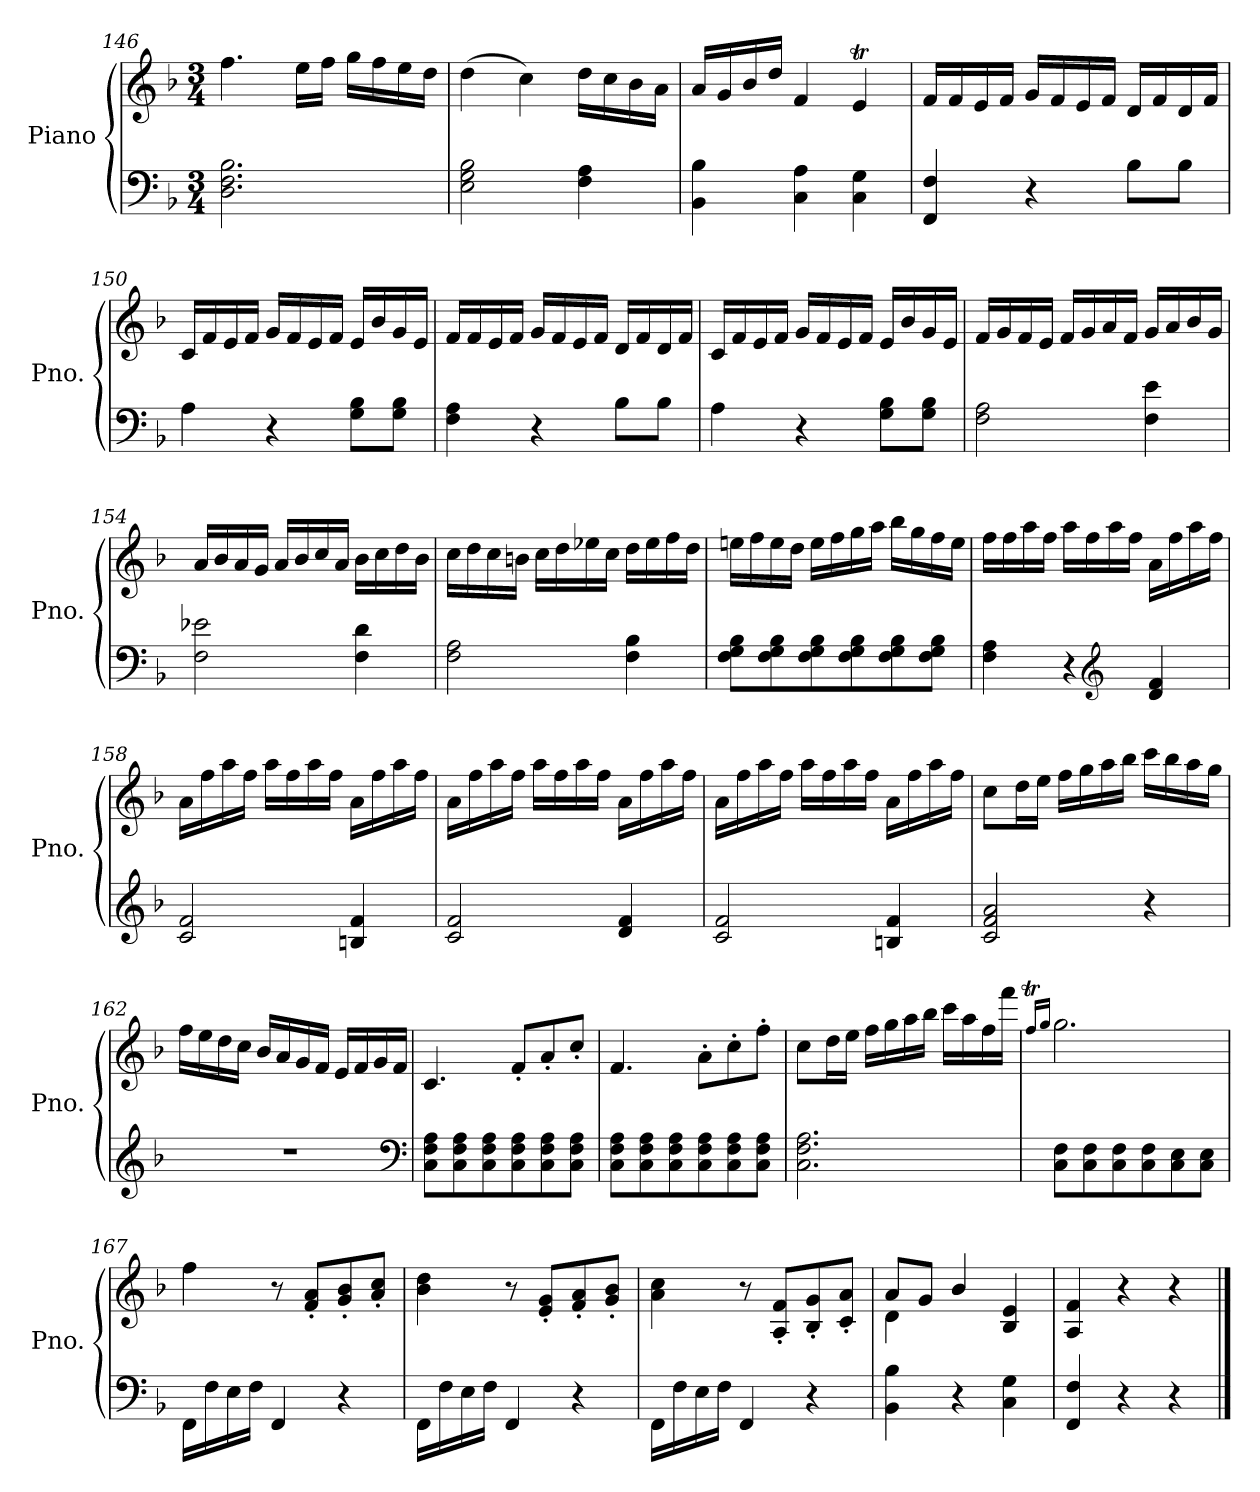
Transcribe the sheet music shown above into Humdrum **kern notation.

**kern	**kern
*part1	*part1
*staff2	*staff1
*I"Piano	*
*I'Pno.	*
*clefF4	*clefG2
*k[b-]	*k[b-]
*F:	*F:
*M3/4	*M3/4
=146	=146
2.D\ 2.F\ 2.B-\	4.ff\
.	16ee\LL
.	16ff\JJ
.	16gg\LL
.	16ff\
.	16ee\
.	16dd\JJ
=147	=147
2E\ 2G\ 2B-\	(4dd\
.	4cc\)
4F\ 4A\	16dd\LL
.	16cc\
.	16b-\
.	16a\JJ
=148	=148
4BB-\ 4B-\	16a/LL
.	16g/
.	16b-/
.	16dd/JJ
4C\ 4A\	4f/
4C\ 4G\	4et/
=149	=149
4FF/ 4F/	16f/LL
.	16f/
.	16e/
.	16f/JJ
4r	16g/LL
.	16f/
.	16e/
.	16f/JJ
8B-\L	16d/LL
.	16f/
8B-\J	16d/
.	16f/JJ
!!LO:LB:g=z
=150	=150
4A\	16c/LL
.	16f/
.	16e/
.	16f/JJ
4r	16g/LL
.	16f/
.	16e/
.	16f/JJ
8G\ 8B-\L	16e/LL
.	16b-/
8G\ 8B-\J	16g/
.	16e/JJ
=151	=151
4F\ 4A\	16f/LL
.	16f/
.	16e/
.	16f/JJ
4r	16g/LL
.	16f/
.	16e/
.	16f/JJ
8B-\L	16d/LL
.	16f/
8B-\J	16d/
.	16f/JJ
=152	=152
4A\	16c/LL
.	16f/
.	16e/
.	16f/JJ
4r	16g/LL
.	16f/
.	16e/
.	16f/JJ
8G\ 8B-\L	16e/LL
.	16b-/
8G\ 8B-\J	16g/
.	16e/JJ
=153	=153
2F\ 2A\	16f/LL
.	16g/
.	16f/
.	16e/JJ
.	16f/LL
.	16g/
.	16a/
.	16f/JJ
4F\ 4e\	16g/LL
.	16a/
.	16b-/
.	16g/JJ
!!LO:LB:g=z
=154	=154
2F\ 2e-X\	16a/LL
.	16b-/
.	16a/
.	16g/JJ
.	16a/LL
.	16b-/
.	16cc/
.	16a/JJ
4F\ 4d\	16b-\LL
.	16cc\
.	16dd\
.	16b-\JJ
=155	=155
2F\ 2A\	16cc\LL
.	16dd\
.	16cc\
.	16bn\JJ
.	16cc\LL
.	16dd\
.	16ee-X\
.	16cc\JJ
4F\ 4B-\	16dd\LL
.	16ee-\
.	16ff\
.	16dd\JJ
=156	=156
8F\ 8G\ 8B-\L	16een\LL
.	16ff\
8F\ 8G\ 8B-\	16ee\
.	16dd\JJ
8F\ 8G\ 8B-\	16ee\LL
.	16ff\
8F\ 8G\ 8B-\	16gg\
.	16aa\JJ
8F\ 8G\ 8B-\	16bb-\LL
.	16gg\
8F\ 8G\ 8B-\J	16ff\
.	16ee\JJ
!!LO:LB:g=z
=157	=157
4F\ 4A\	16ff\LL
.	16ff\
.	16aa\
.	16ff\JJ
4r	16aa\LL
.	16ff\
*clefG2	*
.	16aa\
.	16ff\JJ
4d/ 4f/	16a\LL
.	16ff\
.	16aa\
.	16ff\JJ
!!LO:LB:g=z
=158	=158
2c/ 2f/	16a\LL
.	16ff\
.	16aa\
.	16ff\JJ
.	16aa\LL
.	16ff\
.	16aa\
.	16ff\JJ
4Bn/ 4f/	16a\LL
.	16ff\
.	16aa\
.	16ff\JJ
=159	=159
2c/ 2f/	16a\LL
.	16ff\
.	16aa\
.	16ff\JJ
.	16aa\LL
.	16ff\
.	16aa\
.	16ff\JJ
4d/ 4f/	16a\LL
.	16ff\
.	16aa\
.	16ff\JJ
=160	=160
2c/ 2f/	16a\LL
.	16ff\
.	16aa\
.	16ff\JJ
.	16aa\LL
.	16ff\
.	16aa\
.	16ff\JJ
4Bn/ 4f/	16a\LL
.	16ff\
.	16aa\
.	16ff\JJ
=161	=161
2c/ 2f/ 2a/	8cc\L
.	16dd\L
.	16ee\JJ
.	16ff\LL
.	16gg\
.	16aa\
.	16bb-\JJ
4r	16ccc\LL
.	16bb-\
.	16aa\
.	16gg\JJ
!!LO:LB:g=z
=162	=162
2.r	16ff\LL
.	16ee\
.	16dd\
.	16cc\JJ
.	16b-/LL
.	16a/
.	16g/
.	16f/JJ
.	16e/LL
.	16f/
.	16g/
*clefF4	*
.	16f/JJ
=163	=163
8C\ 8F\ 8A\L	4.c/
8C\ 8F\ 8A\	.
8C\ 8F\ 8A\	.
8C\ 8F\ 8A\	8f'/L
8C\ 8F\ 8A\	8a'/
8C\ 8F\ 8A\J	8cc'/J
=164	=164
8C\ 8F\ 8A\L	4.f/
8C\ 8F\ 8A\	.
8C\ 8F\ 8A\	.
8C\ 8F\ 8A\	8a'\L
8C\ 8F\ 8A\	8cc'\
8C\ 8F\ 8A\J	8ff'\J
=165	=165
2.C\ 2.F\ 2.A\	8cc\L
.	16dd\L
.	16ee\JJ
.	16ff\LL
.	16gg\
.	16aa\
.	16bb-\JJ
.	16ccc\LL
.	16aa\
.	16ff\
.	16fff\JJ
=166	=166
.	16qffT/LL
.	16qgg/JJ
8C\ 8F\L	2.gg\
8C\ 8F\	.
8C\ 8F\	.
8C\ 8F\	.
8C\ 8E\	.
8C\ 8E\J	.
!!LO:PB:g=z
=167	=167
16FF\LL	4ff\
16F\	.
16E\	.
16F\JJ	.
4FF/	8r
.	8f/' 8a/'L
4r	8g/' 8b-/'
.	8a/' 8cc/'J
=168	=168
16FF\LL	4b-\ 4dd\
16F\	.
16E\	.
16F\JJ	.
4FF/	8r
.	8e/' 8g/'L
4r	8f/' 8a/'
.	8g/' 8b-/'J
=169	=169
16FF\LL	4a\ 4cc\
16F\	.
16E\	.
16F\JJ	.
4FF/	8r
.	8A/' 8f/'L
4r	8B-/' 8g/'
.	8c/' 8a/'J
=170	=170
*	*^
4BB-\ 4B-\	8a/L	4d\
.	8g/J	.
4r	4b-/	4ryy
4C\ 4G\	4B-/ 4e/	4ryy
*	*v	*v
=171	=171
4FF/ 4F/	4A/ 4f/
4r	4r
4r	4r
==	==
*-	*-
